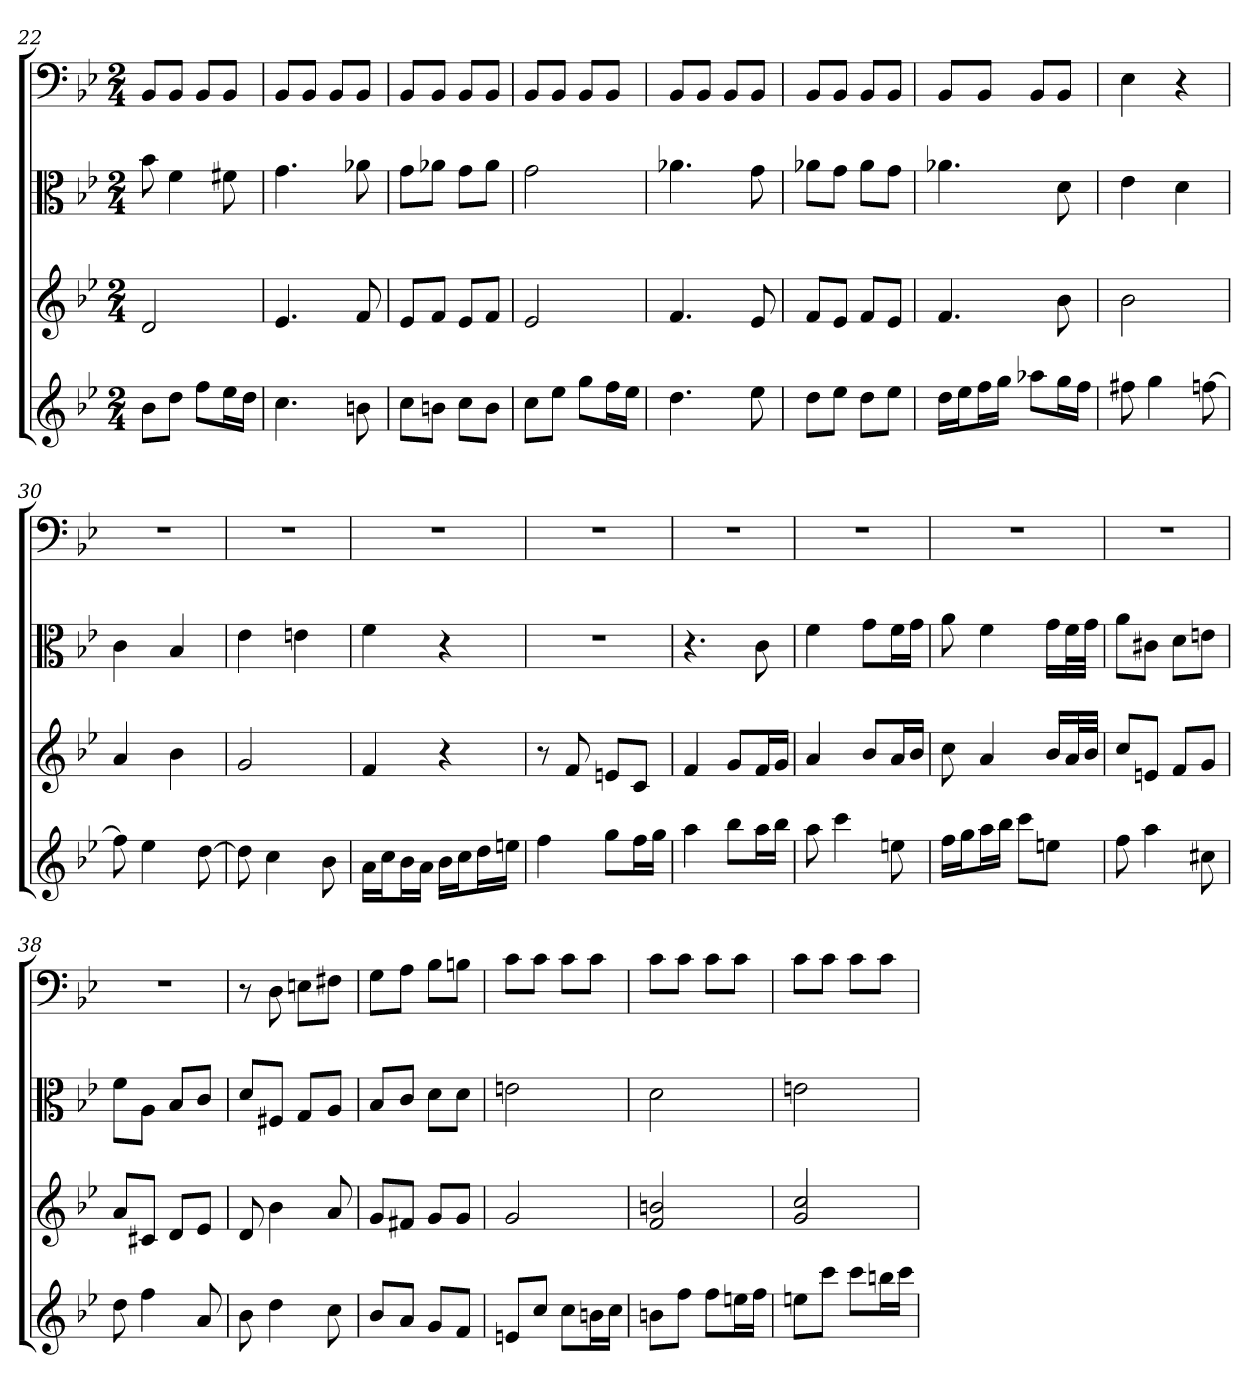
**kern	**kern	**kern	**kern
*part4	*part3	*part2	*part1
*staff4	*staff3	*staff2	*staff1
*	*	*clefC3	*clefF4
*k[b-e-]	*k[b-e-]	*k[b-e-]	*k[b-e-]
*B-:	*B-:	*B-:	*B-:
*M2/4	*M2/4	*M2/4	*M2/4
=22	=22	=22	=22
8b-L	2d	8b-	8BB-/L
8ddJ	.	4f	8BB-/J
8ffL	.	.	8BB-/L
16ee-L	.	8f#X	8BB-/J
16ddJJ	.	.	.
=23	=23	=23	=23
4.cc	4.e-	4.g	8BB-/L
.	.	.	8BB-/J
.	.	.	8BB-/L
8bn	8f	8a-X	8BB-/J
=24	=24	=24	=24
8ccL	8e-L	8g\L	8BB-/L
8bnJ	8fJ	8a-X\J	8BB-/J
8ccL	8e-L	8g\L	8BB-/L
8bJ	8fJ	8a-\J	8BB-/J
=25	=25	=25	=25
8ccL	2e-	2g	8BB-/L
8ee-J	.	.	8BB-/J
8ggL	.	.	8BB-/L
16ffL	.	.	8BB-/J
16ee-JJ	.	.	.
=26	=26	=26	=26
4.dd	4.f	4.a-X	8BB-/L
.	.	.	8BB-/J
.	.	.	8BB-/L
8ee-	8e-	8g	8BB-/J
=27	=27	=27	=27
8ddL	8fL	8a-X\L	8BB-/L
8ee-J	8e-J	8g\J	8BB-/J
8ddL	8fL	8a-\L	8BB-/L
8ee-J	8e-J	8g\J	8BB-/J
=28	=28	=28	=28
16ddLL	4.f	4.a-X	8BB-/L
16ee-J	.	.	.
16ffL	.	.	8BB-/J
16ggJJ	.	.	.
8aa-XL	.	.	8BB-/L
16ggL	8b-	8d	8BB-/J
16ffJJ	.	.	.
=29	=29	=29	=29
8ff#X	2b-	4e-	4E-
4gg	.	.	.
.	.	4d	4r
[8ffn	.	.	.
=30	=30	=30	=30
8ff]	4a	4c	2r
4ee-	.	.	.
.	4b-	4B-	.
[8dd	.	.	.
=31	=31	=31	=31
8dd]	2g	4e-	2r
4cc	.	.	.
.	.	4en	.
8b-	.	.	.
=32	=32	=32	=32
16aLL	4f	4f	2r
16ccJ	.	.	.
16b-L	.	.	.
16aJJ	.	.	.
16b-LL	4r	4r	.
16ccJ	.	.	.
16ddL	.	.	.
16eenJJ	.	.	.
=33	=33	=33	=33
4ff	8r	2r	2r
.	8f	.	.
8ggL	8enL	.	.
16ffL	8cJ	.	.
16ggJJ	.	.	.
=34	=34	=34	=34
4aa	4f	4.r	2r
8bb-L	8gL	.	.
16aaL	16fL	8c	.
16bb-JJ	16gJJ	.	.
=35	=35	=35	=35
8aa	4a	4f	2r
4ccc	.	.	.
.	8b-L	8g\L	.
8een	16aL	16f\L	.
.	16b-JJ	16g\JJ	.
=36	=36	=36	=36
16ffLL	8cc	8a	2r
16ggJ	.	.	.
16aaL	4a	4f	.
16bb-JJ	.	.	.
8cccL	.	.	.
8eenJ	16b-LL	16g\LL	.
.	32aL	32f\L	.
.	32b-JJJ	32g\JJJ	.
=37	=37	=37	=37
8ff	8ccL	8a\L	2r
4aa	8enJ	8c#X\J	.
.	8fL	8d\L	.
8cc#X	8gJ	8en\J	.
=38	=38	=38	=38
8dd	8aL	8f\L	2r
4ff	8c#XJ	8A\J	.
.	8dL	8B-/L	.
8a	8e-J	8c/J	.
=39	=39	=39	=39
8b-	8d	8d/L	8r
4dd	4b-	8F#X/J	8D
.	.	8G/L	8En\L
8cc	8a	8A/J	8F#X\J
=40	=40	=40	=40
8b-L	8gL	8B-/L	8G\L
8aJ	8f#XJ	8c/J	8A\J
8gL	8gL	8d\L	8B-\L
8fJ	8gJ	8d\J	8Bn\J
=41	=41	=41	=41
8enL	2g	2en	8c\L
8ccJ	.	.	8c\J
8ccL	.	.	8c\L
16bnL	.	.	8c\J
16ccJJ	.	.	.
=42	=42	=42	=42
8bnL	2f 2bn	2d	8c\L
8ffJ	.	.	8c\J
8ffL	.	.	8c\L
16eenL	.	.	8c\J
16ffJJ	.	.	.
=43	=43	=43	=43
8eenL	2g 2cc	2en	8c\L
8cccJ	.	.	8c\J
8cccL	.	.	8c\L
16bbnL	.	.	8c\J
16cccJJ	.	.	.
=	=	=	=
*-	*-	*-	*-
